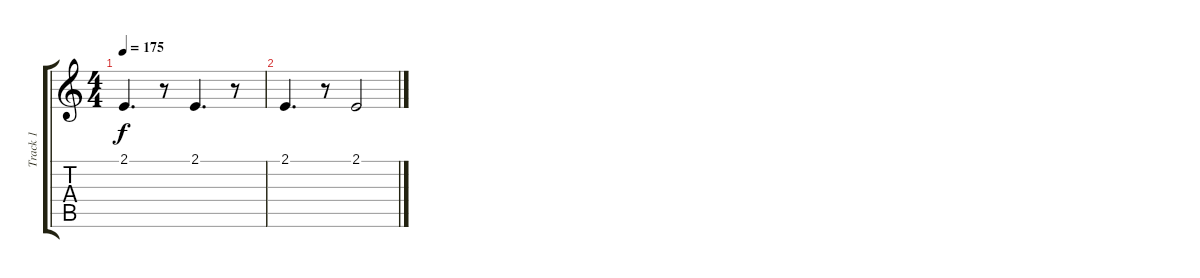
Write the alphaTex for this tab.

\track ("Track 1" "Track 1") {instrument lead2sawtooth}
\staff {score tabs}
\tuning (D4 A3 F3 C3 G2 C2) {hide}
\ts (4 4)
\tempo 175
\clef g2
\ks c
2.1.4{d dy f} r.8 2.1.4{d} r.8 |
2.1.4{d} r.8 2.1.2
